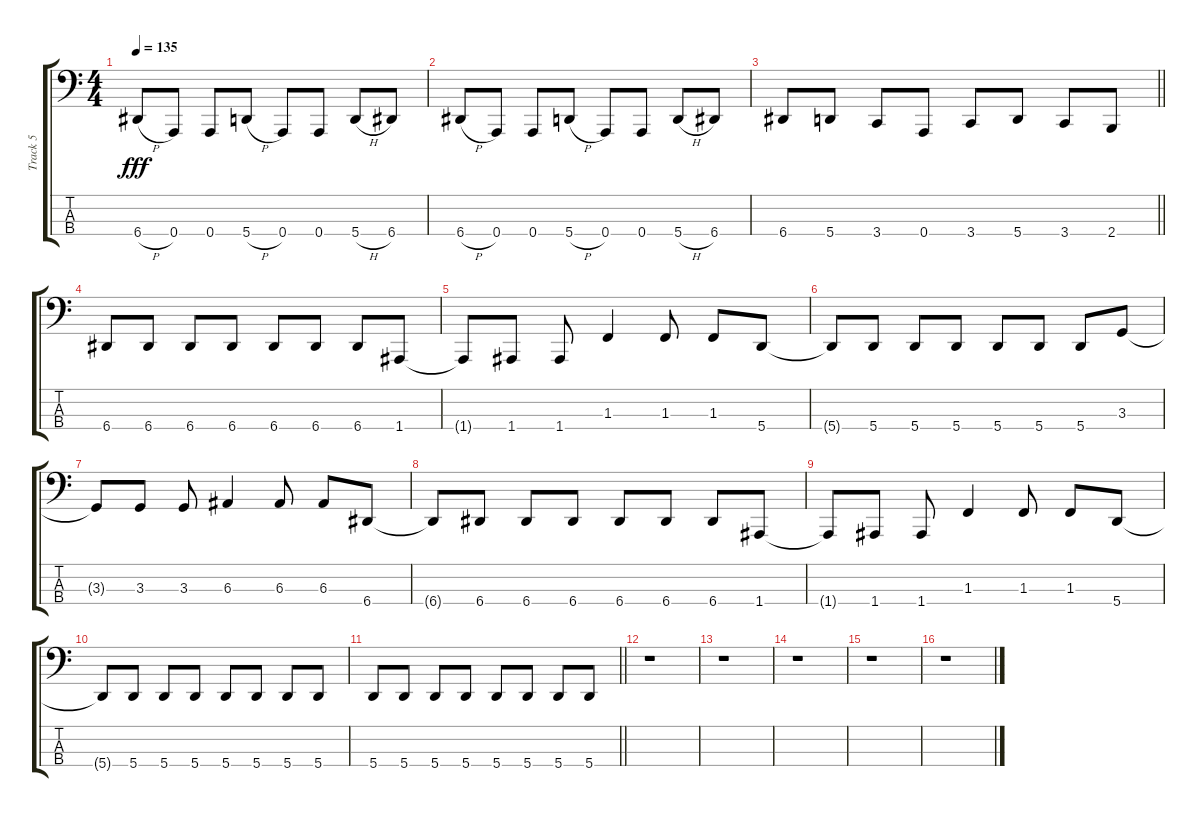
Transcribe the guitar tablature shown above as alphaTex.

\track ("Track 5" "Track 5") {instrument electricbasspick}
\staff {score tabs}
\tuning (D2 A1 E1 A0) {hide}
\ts (4 4)
\tempo 135
\clef f4
\ks c
6.4{h}.8{dy fff} 0.4.8 0.4.8 5.4{h}.8 0.4.8 0.4.8 5.4{h}.8 6.4.8 |
6.4{h}.8 0.4.8 0.4.8 5.4{h}.8 0.4.8 0.4.8 5.4{h}.8 6.4.8 |
\barLineRight lightlight
6.4.8 5.4.8 3.4.8 0.4.8 3.4.8 5.4.8 3.4.8 2.4.8 |
6.4.8 6.4.8 6.4.8 6.4.8 6.4.8 6.4.8 6.4.8 1.4.8 |
1.4{t}.8 1.4.8 1.4.8 1.3.4 1.3.8 1.3.8 5.4.8 |
5.4{t}.8 5.4.8 5.4.8 5.4.8 5.4.8 5.4.8 5.4.8 3.3.8 |
3.3{t}.8 3.3.8 3.3.8 6.3.4 6.3.8 6.3.8 6.4.8 |
6.4{t}.8 6.4.8 6.4.8 6.4.8 6.4.8 6.4.8 6.4.8 1.4.8 |
1.4{t}.8 1.4.8 1.4.8 1.3.4 1.3.8 1.3.8 5.4.8 |
5.4{t}.8 5.4.8 5.4.8 5.4.8 5.4.8 5.4.8 5.4.8 5.4.8 |
\barLineRight lightlight
5.4.8 5.4.8 5.4.8 5.4.8 5.4.8 5.4.8 5.4.8 5.4.8 |
r.1 |
r.1 |
r.1 |
r.1 |
r.1
